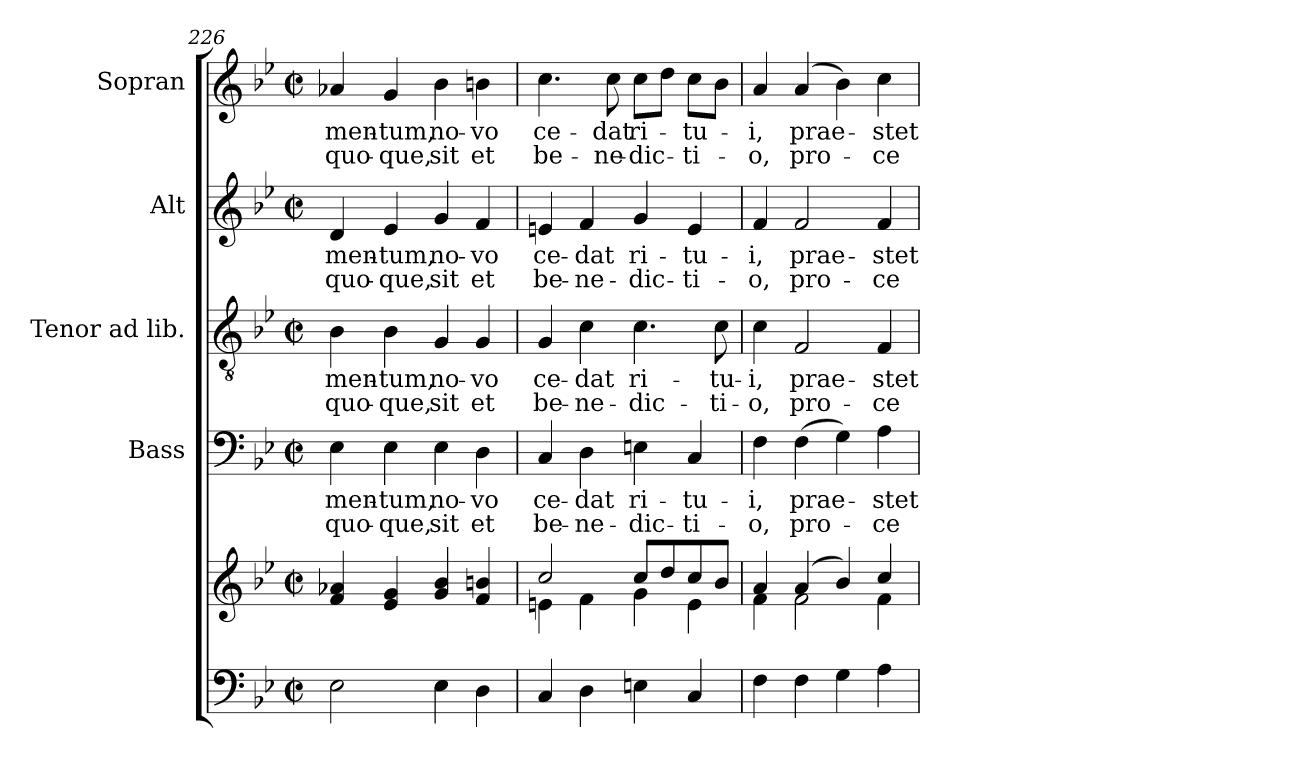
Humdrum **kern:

**kern	**kern	**kern	**text	**text	**kern	**text	**text	**kern	**text	**text	**kern	**text	**text
*part5	*part5	*part4	*part4	*part4	*part3	*part3	*part3	*part2	*part2	*part2	*part1	*part1	*part1
*staff6	*staff5	*staff4	*staff4	*staff4	*staff3	*staff3	*staff3	*staff2	*staff2	*staff2	*staff1	*staff1	*staff1
*	*	*I"Bass	*	*	*I"Tenor ad lib.	*	*	*I"Alt	*	*	*I"Sopran	*	*
*	*	*I'B.	*	*	*I'T.	*	*	*I'A.	*	*	*I'S.	*	*
*clefF4	*clefG2	*clefF4	*	*	*clefGv2	*	*	*clefG2	*	*	*clefG2	*	*
*k[b-e-]	*k[b-e-]	*k[b-e-]	*	*	*k[b-e-]	*	*	*k[b-e-]	*	*	*k[b-e-]	*	*
*B-:	*B-:	*B-:	*	*	*B-:	*	*	*B-:	*	*	*B-:	*	*
*M2/2	*M2/2	*M2/2	*	*	*M2/2	*	*	*M2/2	*	*	*M2/2	*	*
*met(c|)	*met(c|)	*met(c|)	*	*	*met(c|)	*	*	*met(c|)	*	*	*met(c|)	*	*
=226	=226	=226	=226	=226	=226	=226	=226	=226	=226	=226	=226	=226	=226
!	!	!	!LO:LY:b	!LO:LY:b	!	!LO:LY:b	!LO:LY:b	!	!LO:LY:b	!LO:LY:b	!	!LO:LY:b	!LO:LY:b
2E-\	4f/ 4a-X/	4E-\	-men-	quo-	4B-\	-men-	quo-	4d/	-men-	quo-	4a-X/	-men-	quo-
!	!	!	!LO:LY:b	!LO:LY:b	!	!LO:LY:b	!LO:LY:b	!	!LO:LY:b	!LO:LY:b	!	!LO:LY:b	!LO:LY:b
.	4e-/ 4g/	4E-\	-tum,	-que,	4B-\	-tum,	-que,	4e-/	-tum,	-que,	4g/	-tum,	-que,
!	!	!	!LO:LY:b	!LO:LY:b	!	!LO:LY:b	!LO:LY:b	!	!LO:LY:b	!LO:LY:b	!	!LO:LY:b	!LO:LY:b
4E-\	4g/ 4b-/	4E-\	no-	sit	4G/	no-	sit	4g/	no-	sit	4b-\	no-	sit
!	!	!	!LO:LY:b	!LO:LY:b	!	!LO:LY:b	!LO:LY:b	!	!LO:LY:b	!LO:LY:b	!	!LO:LY:b	!LO:LY:b
4D\	4f/ 4bn/	4D\	-vo	et	4G/	-vo	et	4f/	-vo	et	4bn\	-vo	et
=227	=227	=227	=227	=227	=227	=227	=227	=227	=227	=227	=227	=227	=227
*	*^	*	*	*	*	*	*	*	*	*	*	*	*
!	!	!	!	!LO:LY:b	!LO:LY:b	!	!LO:LY:b	!LO:LY:b	!	!LO:LY:b	!LO:LY:b	!	!LO:LY:b	!LO:LY:b
4C/	2cc/	4en\	4C/	ce-	be-	4G/	ce-	be-	4en/	ce-	be-	4.cc\	ce-	be-
!	!	!	!	!LO:LY:b	!LO:LY:b	!	!LO:LY:b	!LO:LY:b	!	!LO:LY:b	!LO:LY:b	!	!	!
4D\	.	4f\	4D\	-dat	-ne-	4c\	-dat	-ne-	4f/	-dat	-ne-	.	.	.
!	!	!	!	!	!	!	!	!	!	!	!	!	!LO:LY:b	!LO:LY:b
.	.	.	.	.	.	.	.	.	.	.	.	8cc\	-dat	-ne-
!	!	!	!	!LO:LY:b	!LO:LY:b	!	!LO:LY:b	!LO:LY:b	!	!LO:LY:b	!LO:LY:b	!	!LO:LY:b	!LO:LY:b
4En\	8cc/L	4g\	4En\	ri-	-dic-	4.c\	ri-	-dic-	4g/	ri-	-dic-	8cc\L	ri-	-dic-
.	8dd/	.	.	.	.	.	.	.	.	.	.	8dd\J	.	.
!	!	!	!	!LO:LY:b	!LO:LY:b	!	!	!	!	!LO:LY:b	!LO:LY:b	!	!LO:LY:b	!LO:LY:b
4C/	8cc/	4e\	4C/	-tu-	-ti-	.	.	.	4e/	-tu-	-ti-	8cc\L	-tu-	-ti-
!	!	!	!	!	!	!	!LO:LY:b	!LO:LY:b	!	!	!	!	!	!
.	8b-/J	.	.	.	.	8c\	-tu-	-ti-	.	.	.	8b-\J	.	.
!!LO:LB:g=z
=228	=228	=228	=228	=228	=228	=228	=228	=228	=228	=228	=228	=228	=228	=228
!	!	!	!	!LO:LY:b	!LO:LY:b	!	!LO:LY:b	!LO:LY:b	!	!LO:LY:b	!LO:LY:b	!	!LO:LY:b	!LO:LY:b
4F\	4a/	4f\	4F\	-i,	-o,	4c\	-i,	-o,	4f/	-i,	-o,	4a/	-i,	-o,
!	!	!	!	!LO:LY:b	!LO:LY:b	!	!LO:LY:b	!LO:LY:b	!	!LO:LY:b	!LO:LY:b	!	!LO:LY:b	!LO:LY:b
4F\	(4a/	2f\	(>4F\	prae-	pro-	2F/	prae-	pro-	2f/	prae-	pro-	(4a/	prae-	pro-
4G\	4b-/)	.	4G\)	.	.	.	.	.	.	.	.	4b-\)	.	.
!	!	!	!	!LO:LY:b	!LO:LY:b	!	!LO:LY:b	!LO:LY:b	!	!LO:LY:b	!LO:LY:b	!	!LO:LY:b	!LO:LY:b
4A\	4cc/	4f\	4A\	-stet	-ce-	4F/	-stet	-ce-	4f/	-stet	-ce-	4cc\	-stet	-ce-
*	*v	*v	*	*	*	*	*	*	*	*	*	*	*	*
=	=	=	=	=	=	=	=	=	=	=	=	=	=
*-	*-	*-	*-	*-	*-	*-	*-	*-	*-	*-	*-	*-	*-
